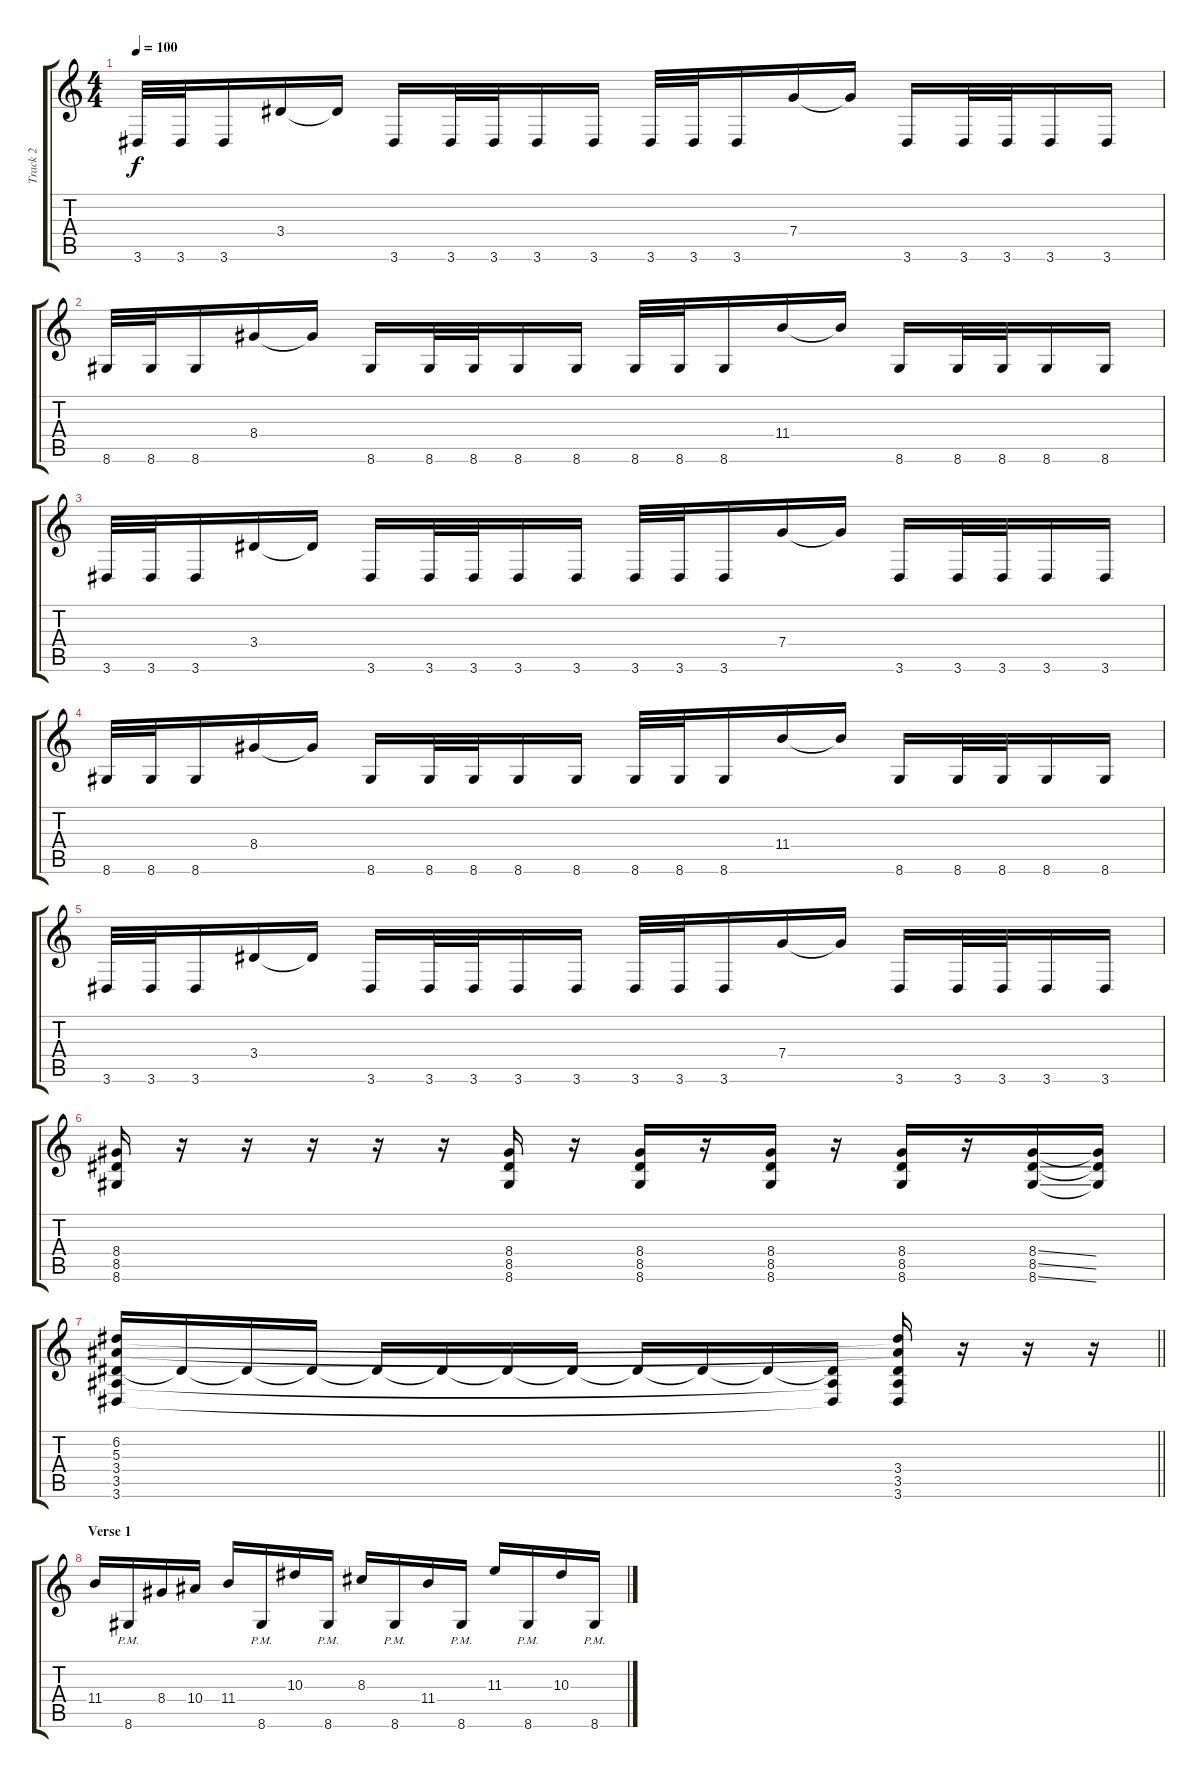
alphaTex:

\track ("Track 2" "Track 2") {instrument distortionguitar}
\staff {score tabs}
\tuning (D4 A3 F3 C3 G2 C2) {hide}
\ts (4 4)
\tempo 100
\clef g2
\ks c
3.6.32{dy f} 3.6.32 3.6.16 3.4.16 3.4{t}.16 3.6.16 3.6.32 3.6.32 3.6.16 3.6.16 3.6.32 3.6.32 3.6.16 7.4.16 7.4{t}.16 3.6.16 3.6.32 3.6.32 3.6.16 3.6.16 |
8.6.32 8.6.32 8.6.16 8.4.16 8.4{t}.16 8.6.16 8.6.32 8.6.32 8.6.16 8.6.16 8.6.32 8.6.32 8.6.16 11.4.16 11.4{t}.16 8.6.16 8.6.32 8.6.32 8.6.16 8.6.16 |
3.6.32 3.6.32 3.6.16 3.4.16 3.4{t}.16 3.6.16 3.6.32 3.6.32 3.6.16 3.6.16 3.6.32 3.6.32 3.6.16 7.4.16 7.4{t}.16 3.6.16 3.6.32 3.6.32 3.6.16 3.6.16 |
8.6.32 8.6.32 8.6.16 8.4.16 8.4{t}.16 8.6.16 8.6.32 8.6.32 8.6.16 8.6.16 8.6.32 8.6.32 8.6.16 11.4.16 11.4{t}.16 8.6.16 8.6.32 8.6.32 8.6.16 8.6.16 |
3.6.32 3.6.32 3.6.16 3.4.16 3.4{t}.16 3.6.16 3.6.32 3.6.32 3.6.16 3.6.16 3.6.32 3.6.32 3.6.16 7.4.16 7.4{t}.16 3.6.16 3.6.32 3.6.32 3.6.16 3.6.16 |
(8.4 8.5 8.6).16 r.16 r.16 r.16 r.16 r.16 (8.4 8.5 8.6).16 r.16 (8.4 8.5 8.6).16 r.16 (8.4 8.5 8.6).16 r.16 (8.4 8.5 8.6).16 r.16 (8.4{ss} 8.5{ss} 8.6{ss}).16 (8.4{t} 8.5{t} 8.6{t}).16 |
\barLineRight lightlight
(6.2 5.3 3.4 3.5 3.6).16 3.4{t}.16 3.4{t}.16 3.4{t}.16 3.4{t}.16 3.4{t}.16 3.4{t}.16 3.4{t}.16 3.4{t}.16 3.4{t}.16 3.4{t}.16 (3.4{t} 3.5{t} 3.6{t}).16 (6.2{t} 5.3{t} 3.4 3.5 3.6).16 r.16 r.16 r.16 |
\section ("" "Verse 1")
11.4.16 8.6{pm}.16 8.4.16 10.4.16 11.4.16 8.6{pm}.16 10.3.16 8.6{pm}.16 8.3.16 8.6{pm}.16 11.4.16 8.6{pm}.16 11.3.16 8.6{pm}.16 10.3.16 8.6{pm}.16
